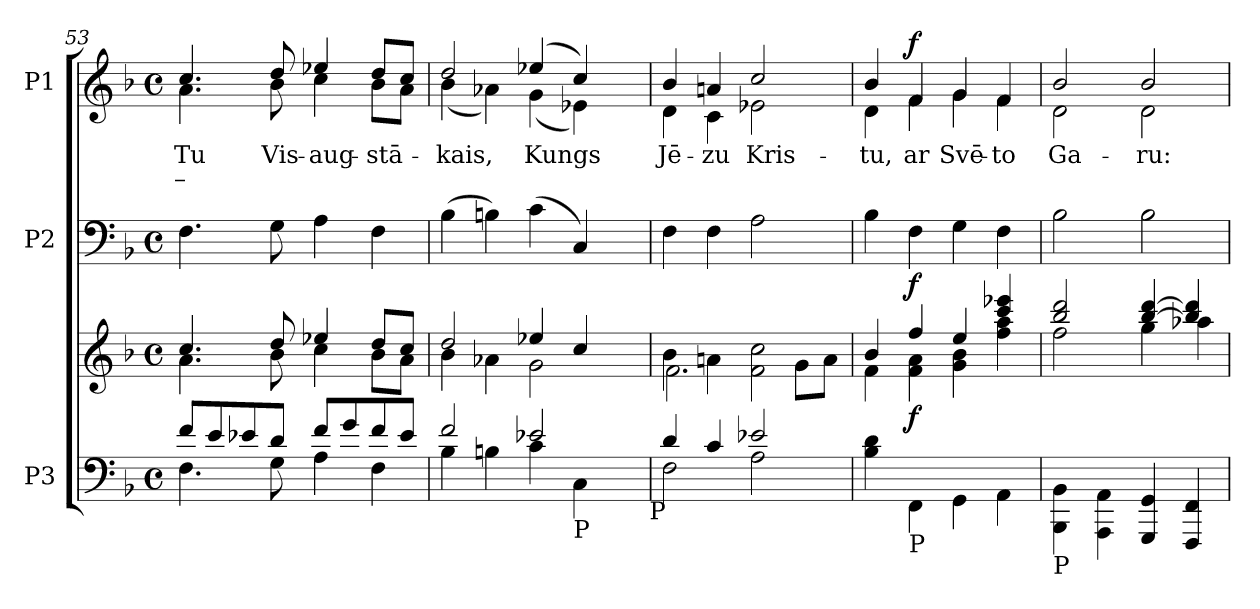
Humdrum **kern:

**kern	**kern	**dynam	**kern	**dynam	**kern	**text	**text	**dynam
*part3	*part3	*part3	*part2	*part2	*part1	*part1	*part1	*part1
*staff4	*staff3	*staff3/4	*staff2	*staff2	*staff1	*staff1	*staff1	*staff1
*I"P3	*	*	*I"P2	*	*I"P1	*	*	*
!!LO:PB:g=z
*clefF4	*clefG2	*	*clefF4	*	*clefG2	*	*	*
*k[b-]	*k[b-]	*	*k[b-]	*	*k[b-]	*	*	*
*F:	*F:	*	*F:	*	*F:	*	*	*
*M4/4	*M4/4	*	*M4/4	*	*M4/4	*	*	*
*met(c)	*met(c)	*	*met(c)	*	*met(c)	*	*	*
=53	=53	=53	=53	=53	=53	=53	=53	=53
*^	*^	*	*	*	*	*	*	*
!	!	!	!	!	!	!	!	!LO:LY:b:color=#000000	!LO:LY:b:color=#000000	!
*	*	*	*	*	*	*	*^	*	*	*
8fi/L	4.Fi\	4.cci/	4.ai\	.	4.Fi\	.	4.cci/	4.ai\	Tu	–	.
8ei/	.	.	.	.	.	.	.	.	.	.	.
8e-Xi/	.	.	.	.	.	.	.	.	.	.	.
!	!	!	!	!	!	!	!	!	!LO:LY:b:color=#000000	!	!
8di/J	8Gi\	8ddi/	8b-i\	.	8Gi\	.	8ddi/	8b-i\	Vis-	.	.
!	!	!	!	!	!	!	!	!	!LO:LY:b:color=#000000	!	!
8fi/L	4Ai\	4ee-Xi/	4cci\	.	4Ai\	.	4ee-Xi/	4cci\	-aug-	.	.
8gi/	.	.	.	.	.	.	.	.	.	.	.
!	!	!	!	!	!	!	!	!	!LO:LY:b:color=#000000	!	!
8fi/	4Fi\	8ddi/L	8b-i\L	.	4Fi\	.	8ddi/L	8b-i\L	-stā-	.	.
8e-i/J	.	8cci/J	8ai\J	.	.	.	8cci/J	8ai\J	.	.	.
=54	=54	=54	=54	=54	=54	=54	=54	=54	=54	=54	=54
!	!	!	!	!	!	!	!	!	!LO:LY:b:color=#000000	!	!
*	*^	*	*	*	*	*	*	*	*	*	*
2fi/	4B-i\	2ryy	2ddi/	4b-i\	.	(4B-i\	.	2ddi/	(4b-i\	-kais,	.	.
.	4Bni\	.	.	4a-Xi\	.	4Bni\)	.	.	4a-Xi\)	.	.	.
!	!	!	!	!	!	!	!	!	!	!LO:LY:b:color=#000000	!	!
2e-Xi/	4ci\	4ryy	4ee-Xi/	2gi\	.	(4ci\	.	(4ee-Xi/	(4gi\	Kungs	.	.
!	!LO:TX:b:t=P	!	!	!	!	!	!	!	!	!	!	!
.	4Ci\	8ryy	4cci/	.	.	4Ci/)	.	4cci/)	4e-Xi\)	.	.	.
.	.	16ryy	.	.	.	.	.	.	.	.	.	.
.	.	32ryy	.	.	.	.	.	.	.	.	.	.
.	.	64ryy	.	.	.	.	.	.	.	.	.	.
.	.	128...ryy	.	.	.	.	.	.	.	.	.	.
!	!	!LO:TX:b:t=P	!	!	!	!	!	!	!	!	!	!
.	.	1024ryy	.	.	.	.	.	.	.	.	.	.
*	*v	*v	*	*	*	*	*	*	*	*	*	*
=55	=55	=55	=55	=55	=55	=55	=55	=55	=55	=55	=55
*	*^	*	*	*	*	*	*	*	*	*	*
!	!	!	!	!	!	!	!	!	!	!LO:LY:b:color=#000000	!	!
*	*v	*v	*	*	*	*	*	*	*	*	*	*
4di/	2Fi\	4b-i\	2.fi\	.	4Fi\	.	4b-i/	4di\	Jē-	.	.
!	!	!	!	!	!	!	!	!	!LO:LY:b:color=#000000	!	!
4ci/	.	4ani\	.	.	4Fi\	.	4ani/	4ci\	-zu	.	.
!	!	!	!	!	!	!	!	!	!LO:LY:b:color=#000000	!	!
2e-Xi/	2Ai\	2fi\ 2cci	.	.	2Ai\	.	2cci/	2e-Xi\	Kris-	.	.
.	.	.	8gi\L	.	.	.	.	.	.	.	.
.	.	.	8ai\J	.	.	.	.	.	.	.	.
*v	*v	*	*	*	*	*	*	*	*	*	*
=56	=56	=56	=56	=56	=56	=56	=56	=56	=56	=56
!	!	!	!	!	!	!	!	!LO:LY:b:color=#000000	!	!
4B-i\ 4di	4b-i/	4fi\	.	4B-i\	.	4b-i/	4di\	-tu,	.	.
*X8ba	*	*	*	*	*	*	*	*	*	*
!LO:TX:b:t=P	!	!	!	!	!	!	!	!	!	!
!	!	!	!	!	!	!	!	!LO:LY:b:color=#000000	!	!
4FFi\	4ffi/	4fi\ 4ai	f	4Fi\	f	4fi/	4fi\	ar	.	f
!	!	!	!	!	!	!	!	!LO:LY:b:color=#000000	!	!
4GGi\	4eei/	4gi\ 4b-i	.	4Gi\	.	4gi/	4gi\	Svē-	.	.
*	*8ba	*	*	*	*	*	*	*	*	*
!	!	!	!	!	!	!	!	!LO:LY:b:color=#000000	!	!
4AAi\	4cci/ 4ee-Xi	4fi\ 4ai	.	4Fi\	.	4fi/	4fi\	-to	.	.
!!LO:LB:g=z	!!
=57	=57	=57	=57	=57	=57	=57	=57	=57	=57	=57
!LO:TX:b:t=P	!	!	!	!	!	!	!	!	!	!
!	!	!	!	!	!	!	!	!LO:LY:b:color=#000000	!	!
4BBB-i\ 4BB-i	2b-i/ 2ddi	2fi\	.	2B-i\	.	2b-i/	2di\	Ga-	.	.
4AAAi\ 4AAi	.	.	.	.	.	.	.	.	.	.
!	!	!	!	!	!	!	!	!LO:LY:b:color=#000000	!	!
4GGGi/ 4GGi	[4b-i/ [4ddi	4gi\	.	2B-i\	.	2b-i/	2di\	-ru:	.	.
4FFFi/ 4FFi	4b-i/] 4ddi]	4a-Xi\	.	.	.	.	.	.	.	.
*	*v	*v	*	*	*	*v	*v	*	*	*
=	=	=	=	=	=	=	=	=
*-	*-	*-	*-	*-	*-	*-	*-	*-
